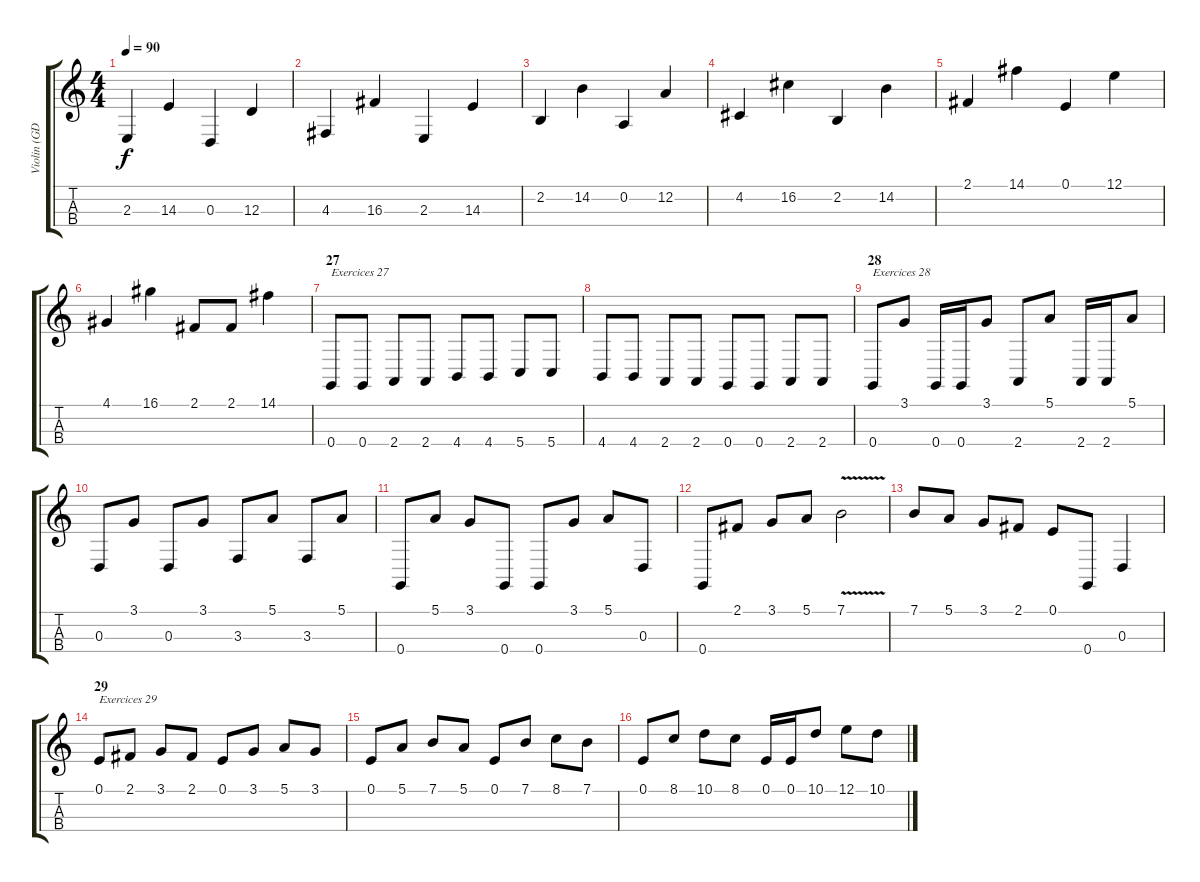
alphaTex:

\track ("Violin (GDAE)" "Violin (GD") {instrument violin}
\staff {score tabs}
\tuning (E4 A3 D3 G2) {hide}
\ts (4 4)
\tempo 90
\clef g2
\ks c
2.3.4{dy f} 14.3.4 0.3.4 12.3.4 |
4.3.4 16.3.4 2.3.4 14.3.4 |
2.2.4 14.2.4 0.2.4 12.2.4 |
4.2.4 16.2.4 2.2.4 14.2.4 |
2.1.4 14.1.4 0.1.4 12.1.4 |
4.1.4 16.1.4 2.1.8 2.1.8 14.1.4 |
\section ("" "27")
0.4.8{txt "Exercices 27"} 0.4.8 2.4.8 2.4.8 4.4.8 4.4.8 5.4.8 5.4.8 |
4.4.8 4.4.8 2.4.8 2.4.8 0.4.8 0.4.8 2.4.8 2.4.8 |
\section ("" "28")
0.4.8{txt "Exercices 28"} 3.1.8 0.4.16 0.4.16 3.1.8 2.4.8 5.1.8 2.4.16 2.4.16 5.1.8 |
0.3.8 3.1.8 0.3.8 3.1.8 3.3.8 5.1.8 3.3.8 5.1.8 |
0.4.8 5.1.8 3.1.8 0.4.8 0.4.8 3.1.8 5.1.8 0.3.8 |
0.4.8 2.1.8 3.1.8 5.1.8 7.1{v}.2 |
7.1.8 5.1.8 3.1.8 2.1.8 0.1.8 0.4.8 0.3.4 |
\section ("" "29")
0.1.8{txt "Exercices 29"} 2.1.8 3.1.8 2.1.8 0.1.8 3.1.8 5.1.8 3.1.8 |
0.1.8 5.1.8 7.1.8 5.1.8 0.1.8 7.1.8 8.1.8 7.1.8 |
0.1.8 8.1.8 10.1.8 8.1.8 0.1.16 0.1.16 10.1.8 12.1.8 10.1.8
